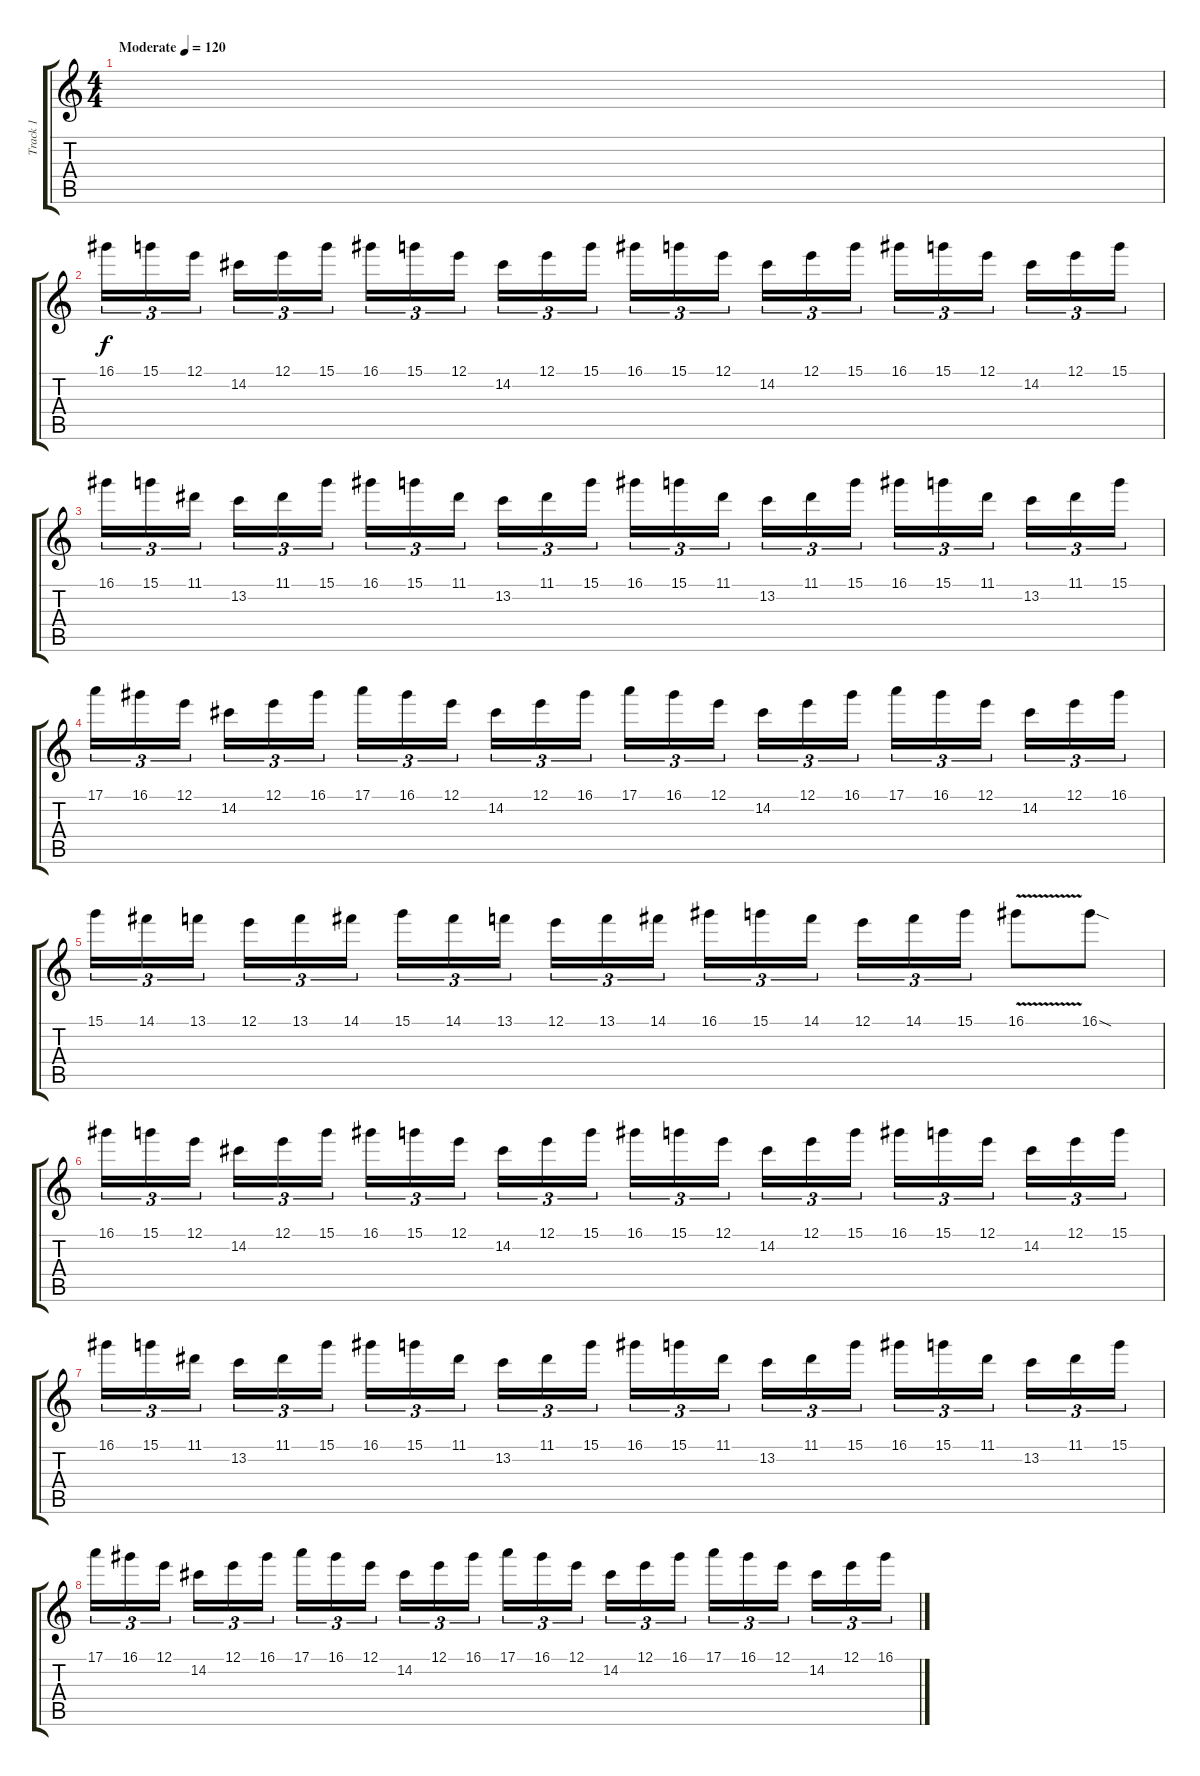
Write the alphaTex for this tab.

\track ("Track 1" "Track 1") {instrument distortionguitar}
\staff {score tabs}
\tuning (E4 B3 G3 D3 A2 E2) {hide}
\ts (4 4)
\tempo (120 "Moderate")
\clef g2
\ks c
|
16.1.16{tu (3 2)} 15.1.16{tu (3 2)} 12.1.16{tu (3 2) beam splitsecondary} 14.2.16{tu (3 2)} 12.1.16{tu (3 2)} 15.1.16{tu (3 2)} 16.1.16{tu (3 2)} 15.1.16{tu (3 2)} 12.1.16{tu (3 2) beam splitsecondary} 14.2.16{tu (3 2)} 12.1.16{tu (3 2)} 15.1.16{tu (3 2)} 16.1.16{tu (3 2)} 15.1.16{tu (3 2)} 12.1.16{tu (3 2) beam splitsecondary} 14.2.16{tu (3 2)} 12.1.16{tu (3 2)} 15.1.16{tu (3 2)} 16.1.16{tu (3 2)} 15.1.16{tu (3 2)} 12.1.16{tu (3 2) beam splitsecondary} 14.2.16{tu (3 2)} 12.1.16{tu (3 2)} 15.1.16{tu (3 2)} |
16.1.16{tu (3 2)} 15.1.16{tu (3 2)} 11.1.16{tu (3 2) beam splitsecondary} 13.2.16{tu (3 2)} 11.1.16{tu (3 2)} 15.1.16{tu (3 2)} 16.1.16{tu (3 2)} 15.1.16{tu (3 2)} 11.1.16{tu (3 2) beam splitsecondary} 13.2.16{tu (3 2)} 11.1.16{tu (3 2)} 15.1.16{tu (3 2)} 16.1.16{tu (3 2)} 15.1.16{tu (3 2)} 11.1.16{tu (3 2) beam splitsecondary} 13.2.16{tu (3 2)} 11.1.16{tu (3 2)} 15.1.16{tu (3 2)} 16.1.16{tu (3 2)} 15.1.16{tu (3 2)} 11.1.16{tu (3 2) beam splitsecondary} 13.2.16{tu (3 2)} 11.1.16{tu (3 2)} 15.1.16{tu (3 2)} |
17.1.16{tu (3 2)} 16.1.16{tu (3 2)} 12.1.16{tu (3 2) beam splitsecondary} 14.2.16{tu (3 2)} 12.1.16{tu (3 2)} 16.1.16{tu (3 2)} 17.1.16{tu (3 2)} 16.1.16{tu (3 2)} 12.1.16{tu (3 2) beam splitsecondary} 14.2.16{tu (3 2)} 12.1.16{tu (3 2)} 16.1.16{tu (3 2)} 17.1.16{tu (3 2)} 16.1.16{tu (3 2)} 12.1.16{tu (3 2) beam splitsecondary} 14.2.16{tu (3 2)} 12.1.16{tu (3 2)} 16.1.16{tu (3 2)} 17.1.16{tu (3 2)} 16.1.16{tu (3 2)} 12.1.16{tu (3 2) beam splitsecondary} 14.2.16{tu (3 2)} 12.1.16{tu (3 2)} 16.1.16{tu (3 2)} |
15.1.16{tu (3 2)} 14.1.16{tu (3 2)} 13.1.16{tu (3 2) beam splitsecondary} 12.1.16{tu (3 2)} 13.1.16{tu (3 2)} 14.1.16{tu (3 2)} 15.1.16{tu (3 2)} 14.1.16{tu (3 2)} 13.1.16{tu (3 2) beam splitsecondary} 12.1.16{tu (3 2)} 13.1.16{tu (3 2)} 14.1.16{tu (3 2)} 16.1.16{tu (3 2)} 15.1.16{tu (3 2)} 14.1.16{tu (3 2) beam splitsecondary} 12.1.16{tu (3 2)} 14.1.16{tu (3 2)} 15.1.16{tu (3 2)} 16.1{v}.8 16.1{sod}.8 |
16.1.16{tu (3 2)} 15.1.16{tu (3 2)} 12.1.16{tu (3 2) beam splitsecondary} 14.2.16{tu (3 2)} 12.1.16{tu (3 2)} 15.1.16{tu (3 2)} 16.1.16{tu (3 2)} 15.1.16{tu (3 2)} 12.1.16{tu (3 2) beam splitsecondary} 14.2.16{tu (3 2)} 12.1.16{tu (3 2)} 15.1.16{tu (3 2)} 16.1.16{tu (3 2)} 15.1.16{tu (3 2)} 12.1.16{tu (3 2) beam splitsecondary} 14.2.16{tu (3 2)} 12.1.16{tu (3 2)} 15.1.16{tu (3 2)} 16.1.16{tu (3 2)} 15.1.16{tu (3 2)} 12.1.16{tu (3 2) beam splitsecondary} 14.2.16{tu (3 2)} 12.1.16{tu (3 2)} 15.1.16{tu (3 2)} |
16.1.16{tu (3 2)} 15.1.16{tu (3 2)} 11.1.16{tu (3 2) beam splitsecondary} 13.2.16{tu (3 2)} 11.1.16{tu (3 2)} 15.1.16{tu (3 2)} 16.1.16{tu (3 2)} 15.1.16{tu (3 2)} 11.1.16{tu (3 2) beam splitsecondary} 13.2.16{tu (3 2)} 11.1.16{tu (3 2)} 15.1.16{tu (3 2)} 16.1.16{tu (3 2)} 15.1.16{tu (3 2)} 11.1.16{tu (3 2) beam splitsecondary} 13.2.16{tu (3 2)} 11.1.16{tu (3 2)} 15.1.16{tu (3 2)} 16.1.16{tu (3 2)} 15.1.16{tu (3 2)} 11.1.16{tu (3 2) beam splitsecondary} 13.2.16{tu (3 2)} 11.1.16{tu (3 2)} 15.1.16{tu (3 2)} |
17.1.16{tu (3 2)} 16.1.16{tu (3 2)} 12.1.16{tu (3 2) beam splitsecondary} 14.2.16{tu (3 2)} 12.1.16{tu (3 2)} 16.1.16{tu (3 2)} 17.1.16{tu (3 2)} 16.1.16{tu (3 2)} 12.1.16{tu (3 2) beam splitsecondary} 14.2.16{tu (3 2)} 12.1.16{tu (3 2)} 16.1.16{tu (3 2)} 17.1.16{tu (3 2)} 16.1.16{tu (3 2)} 12.1.16{tu (3 2) beam splitsecondary} 14.2.16{tu (3 2)} 12.1.16{tu (3 2)} 16.1.16{tu (3 2)} 17.1.16{tu (3 2)} 16.1.16{tu (3 2)} 12.1.16{tu (3 2) beam splitsecondary} 14.2.16{tu (3 2)} 12.1.16{tu (3 2)} 16.1.16{tu (3 2)}
